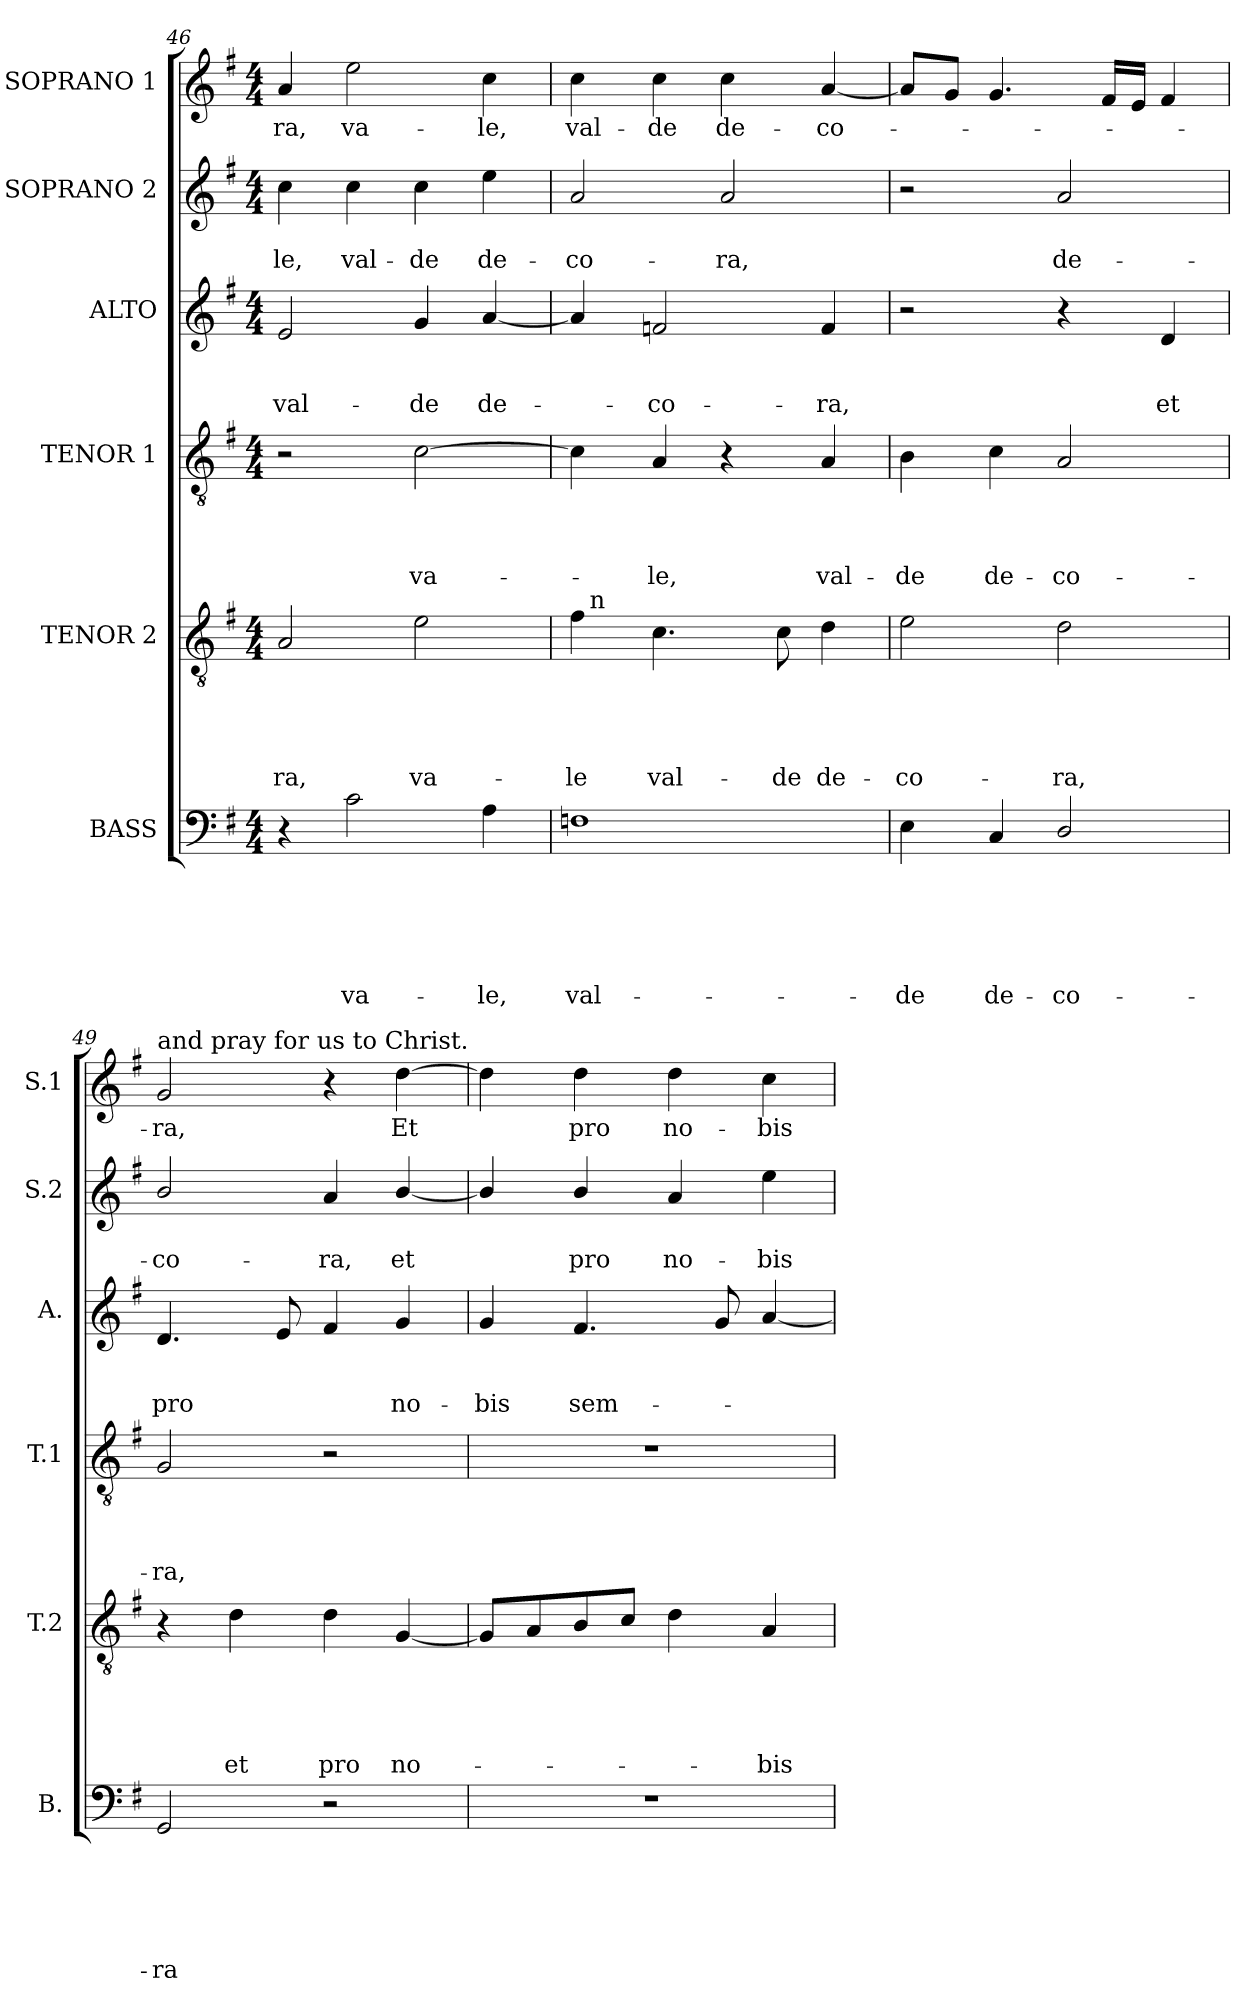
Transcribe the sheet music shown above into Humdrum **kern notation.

**kern	**text	**text	**text	**text	**text	**text	**kern	**text	**text	**text	**text	**text	**kern	**text	**text	**text	**text	**kern	**text	**text	**text	**kern	**text	**text	**kern	**text
*part6	*part6	*part6	*part6	*part6	*part6	*part6	*part5	*part5	*part5	*part5	*part5	*part5	*part4	*part4	*part4	*part4	*part4	*part3	*part3	*part3	*part3	*part2	*part2	*part2	*part1	*part1
*staff6	*staff6	*staff6	*staff6	*staff6	*staff6	*staff6	*staff5	*staff5	*staff5	*staff5	*staff5	*staff5	*staff4	*staff4	*staff4	*staff4	*staff4	*staff3	*staff3	*staff3	*staff3	*staff2	*staff2	*staff2	*staff1	*staff1
*I"BASS	*	*	*	*	*	*	*I"TENOR 2	*	*	*	*	*	*I"TENOR 1	*	*	*	*	*I"ALTO	*	*	*	*I"SOPRANO 2	*	*	*I"SOPRANO 1	*
*I'B.	*	*	*	*	*	*	*I'T.2	*	*	*	*	*	*I'T.1	*	*	*	*	*I'A.	*	*	*	*I'S.2	*	*	*I'S.1	*
!!LO:LB:g=z
*clefF4	*	*	*	*	*	*	*clefGv2	*	*	*	*	*	*clefGv2	*	*	*	*	*clefG2	*	*	*	*clefG2	*	*	*clefG2	*
*k[f#]	*	*	*	*	*	*	*k[f#]	*	*	*	*	*	*k[f#]	*	*	*	*	*k[f#]	*	*	*	*k[f#]	*	*	*k[f#]	*
*G:	*	*	*	*	*	*	*G:	*	*	*	*	*	*G:	*	*	*	*	*G:	*	*	*	*G:	*	*	*G:	*
*M4/4	*	*	*	*	*	*	*M4/4	*	*	*	*	*	*M4/4	*	*	*	*	*M4/4	*	*	*	*M4/4	*	*	*M4/4	*
=46	=46	=46	=46	=46	=46	=46	=46	=46	=46	=46	=46	=46	=46	=46	=46	=46	=46	=46	=46	=46	=46	=46	=46	=46	=46	=46
!	!	!	!	!	!	!	!	!	!	!	!	!LO:LY:b	!	!	!	!	!	!	!	!	!LO:LY:b	!	!	!LO:LY:b	!	!LO:LY:b
4r	.	.	.	.	.	.	2A/	.	.	.	.	-ra,	2r	.	.	.	.	2e/	.	.	val-	4cc\	.	-le,	4a/	-ra,
!	!	!	!	!	!	!LO:LY:b	!	!	!	!	!	!	!	!	!	!	!	!	!	!	!	!	!	!LO:LY:b	!	!LO:LY:b
2c\	.	.	.	.	.	va-	.	.	.	.	.	.	.	.	.	.	.	.	.	.	.	4cc\	.	val-	2ee\	va-
!	!	!	!	!	!	!	!	!	!	!	!	!LO:LY:b	!	!	!	!	!LO:LY:b	!	!	!	!LO:LY:b	!	!	!LO:LY:b	!	!
.	.	.	.	.	.	.	2e\	.	.	.	.	va-	[>2c\	.	.	.	va-	4g/	.	.	-de	4cc\	.	-de	.	.
!	!	!	!	!	!	!LO:LY:b	!	!	!	!	!	!	!	!	!	!	!	!	!	!	!LO:LY:b	!	!	!LO:LY:b	!	!LO:LY:b
4A\	.	.	.	.	.	-le,	.	.	.	.	.	.	.	.	.	.	.	[<4a/	.	.	de-	4ee\	.	de-	4cc\	-le,
=47	=47	=47	=47	=47	=47	=47	=47	=47	=47	=47	=47	=47	=47	=47	=47	=47	=47	=47	=47	=47	=47	=47	=47	=47	=47	=47
!	!	!	!	!	!	!LO:LY:b	!	!	!	!	!	!LO:LY:b	!	!	!	!	!	!	!	!	!	!	!	!LO:LY:b	!	!LO:LY:b
*	*	*	*	*	*	*	*^	*	*	*	*	*	*	*	*	*	*	*	*	*	*	*	*	*	*	*
1Fn	.	.	.	.	.	val-	4f#\	32ryy	.	.	.	.	-le	4c\]	.	.	.	.	4a/]	.	.	.	2a/	.	-co-	4cc\	val-
!	!	!	!	!	!	!	!	!LO:TX:a:t=n	!	!	!	!	!	!	!	!	!	!	!	!	!	!	!	!	!	!	!
.	.	.	.	.	.	.	.	2ryy	.	.	.	.	.	.	.	.	.	.	.	.	.	.	.	.	.	.	.
!	!	!	!	!	!	!	!	!	!	!	!	!	!LO:LY:b	!	!	!	!	!LO:LY:b	!	!	!	!LO:LY:b	!	!	!	!	!LO:LY:b
.	.	.	.	.	.	.	4.c\	.	.	.	.	.	val-	4A/	.	.	.	-le,	2fn/	.	.	-co-	.	.	.	4cc\	-de
!	!	!	!	!	!	!	!	!	!	!	!	!	!	!	!	!	!	!	!	!	!	!	!	!	!LO:LY:b	!	!LO:LY:b
.	.	.	.	.	.	.	.	.	.	.	.	.	.	4r	.	.	.	.	.	.	.	.	2a/	.	-ra,	4cc\	de-
.	.	.	.	.	.	.	.	4...ryy	.	.	.	.	.	.	.	.	.	.	.	.	.	.	.	.	.	.	.
!	!	!	!	!	!	!	!	!	!	!	!	!	!LO:LY:b	!	!	!	!	!	!	!	!	!	!	!	!	!	!
.	.	.	.	.	.	.	8c\	.	.	.	.	.	-de	.	.	.	.	.	.	.	.	.	.	.	.	.	.
!	!	!	!	!	!	!	!	!	!	!	!	!	!LO:LY:b	!	!	!	!	!LO:LY:b	!	!	!	!LO:LY:b	!	!	!	!	!LO:LY:b
.	.	.	.	.	.	.	4d\	.	.	.	.	.	de-	4A/	.	.	.	val-	4f/	.	.	-ra,	.	.	.	[<4a/	-co-
=48	=48	=48	=48	=48	=48	=48	=48	=48	=48	=48	=48	=48	=48	=48	=48	=48	=48	=48	=48	=48	=48	=48	=48	=48	=48	=48	=48
!	!	!	!	!	!	!LO:LY:b	!	!	!	!	!	!	!LO:LY:b	!	!	!	!	!LO:LY:b	!	!	!	!	!	!	!	!	!
*	*	*	*	*	*	*	*v	*v	*	*	*	*	*	*	*	*	*	*	*	*	*	*	*	*	*	*	*
4E\	.	.	.	.	.	-de	2e\	.	.	.	.	-co-	4B\	.	.	.	-de	2r	.	.	.	2r	.	.	8a/L]	.
.	.	.	.	.	.	.	.	.	.	.	.	.	.	.	.	.	.	.	.	.	.	.	.	.	8g/J	.
!	!	!	!	!	!	!LO:LY:b	!	!	!	!	!	!	!	!	!	!	!LO:LY:b	!	!	!	!	!	!	!	!	!
4C/	.	.	.	.	.	de-	.	.	.	.	.	.	4c\	.	.	.	de-	.	.	.	.	.	.	.	4.g/	.
!	!	!	!	!	!	!LO:LY:b	!	!	!	!	!	!LO:LY:b	!	!	!	!	!LO:LY:b	!	!	!	!	!	!	!LO:LY:b	!	!
2D/	.	.	.	.	.	-co-	2d\	.	.	.	.	-ra,	2A/	.	.	.	-co-	4r	.	.	.	2a/	.	de-	.	.
.	.	.	.	.	.	.	.	.	.	.	.	.	.	.	.	.	.	.	.	.	.	.	.	.	16f#/LL	.
.	.	.	.	.	.	.	.	.	.	.	.	.	.	.	.	.	.	.	.	.	.	.	.	.	16e/JJ	.
!	!	!	!	!	!	!	!	!	!	!	!	!	!	!	!	!	!	!	!	!	!LO:LY:b	!	!	!	!	!
.	.	.	.	.	.	.	.	.	.	.	.	.	.	.	.	.	.	4d/	.	.	et	.	.	.	4f#/	.
=49	=49	=49	=49	=49	=49	=49	=49	=49	=49	=49	=49	=49	=49	=49	=49	=49	=49	=49	=49	=49	=49	=49	=49	=49	=49	=49
!	!	!	!	!	!	!	!	!	!	!	!	!	!	!	!	!	!	!	!	!	!	!	!	!	!LO:TX:a:t=and pray for us to Christ.	!
!	!	!	!	!	!	!LO:LY:b	!	!	!	!	!	!	!	!	!	!	!LO:LY:b	!	!	!	!LO:LY:b	!	!	!LO:LY:b	!	!LO:LY:b
2GG/	.	.	.	.	.	-ra	4r	.	.	.	.	.	2G/	.	.	.	-ra,	4.d/	.	.	pro	2b/	.	-co-	2g/	-ra,
!	!	!	!	!	!	!	!	!	!	!	!	!LO:LY:b	!	!	!	!	!	!	!	!	!	!	!	!	!	!
.	.	.	.	.	.	.	4d\	.	.	.	.	et	.	.	.	.	.	.	.	.	.	.	.	.	.	.
.	.	.	.	.	.	.	.	.	.	.	.	.	.	.	.	.	.	8e/	.	.	.	.	.	.	.	.
!	!	!	!	!	!	!	!	!	!	!	!	!LO:LY:b	!	!	!	!	!	!	!	!	!	!	!	!LO:LY:b	!	!
2r	.	.	.	.	.	.	4d\	.	.	.	.	pro	2r	.	.	.	.	4f#/	.	.	.	4a/	.	-ra,	4r	.
!	!	!	!	!	!	!	!	!	!	!	!	!LO:LY:b	!	!	!	!	!	!	!	!	!LO:LY:b	!	!	!LO:LY:b	!	!LO:LY:b
.	.	.	.	.	.	.	[<4G/	.	.	.	.	no-	.	.	.	.	.	4g/	.	.	no-	[<4b/	.	et	[>4dd\	Et
=50	=50	=50	=50	=50	=50	=50	=50	=50	=50	=50	=50	=50	=50	=50	=50	=50	=50	=50	=50	=50	=50	=50	=50	=50	=50	=50
!	!	!	!	!	!	!	!	!	!	!	!	!	!	!	!	!	!	!	!	!	!LO:LY:b	!	!	!	!	!
1r	.	.	.	.	.	.	8G/L]	.	.	.	.	.	1r	.	.	.	.	4g/	.	.	-bis	4b/]	.	.	4dd\]	.
.	.	.	.	.	.	.	8A/	.	.	.	.	.	.	.	.	.	.	.	.	.	.	.	.	.	.	.
!	!	!	!	!	!	!	!	!	!	!	!	!	!	!	!	!	!	!	!	!	!LO:LY:b	!	!	!LO:LY:b	!	!LO:LY:b
.	.	.	.	.	.	.	8B/	.	.	.	.	.	.	.	.	.	.	4.f#/	.	.	sem-	4b/	.	pro	4dd\	pro
.	.	.	.	.	.	.	8c/J	.	.	.	.	.	.	.	.	.	.	.	.	.	.	.	.	.	.	.
!	!	!	!	!	!	!	!	!	!	!	!	!	!	!	!	!	!	!	!	!	!	!	!	!LO:LY:b	!	!LO:LY:b
.	.	.	.	.	.	.	4d\	.	.	.	.	.	.	.	.	.	.	.	.	.	.	4a/	.	no-	4dd\	no-
.	.	.	.	.	.	.	.	.	.	.	.	.	.	.	.	.	.	8g/	.	.	.	.	.	.	.	.
!	!	!	!	!	!	!	!	!	!	!	!	!LO:LY:b	!	!	!	!	!	!	!	!	!	!	!	!LO:LY:b	!	!LO:LY:b
.	.	.	.	.	.	.	4A/	.	.	.	.	-bis	.	.	.	.	.	[<4a/	.	.	.	4ee\	.	-bis	4cc\	-bis
=	=	=	=	=	=	=	=	=	=	=	=	=	=	=	=	=	=	=	=	=	=	=	=	=	=	=
*-	*-	*-	*-	*-	*-	*-	*-	*-	*-	*-	*-	*-	*-	*-	*-	*-	*-	*-	*-	*-	*-	*-	*-	*-	*-	*-
